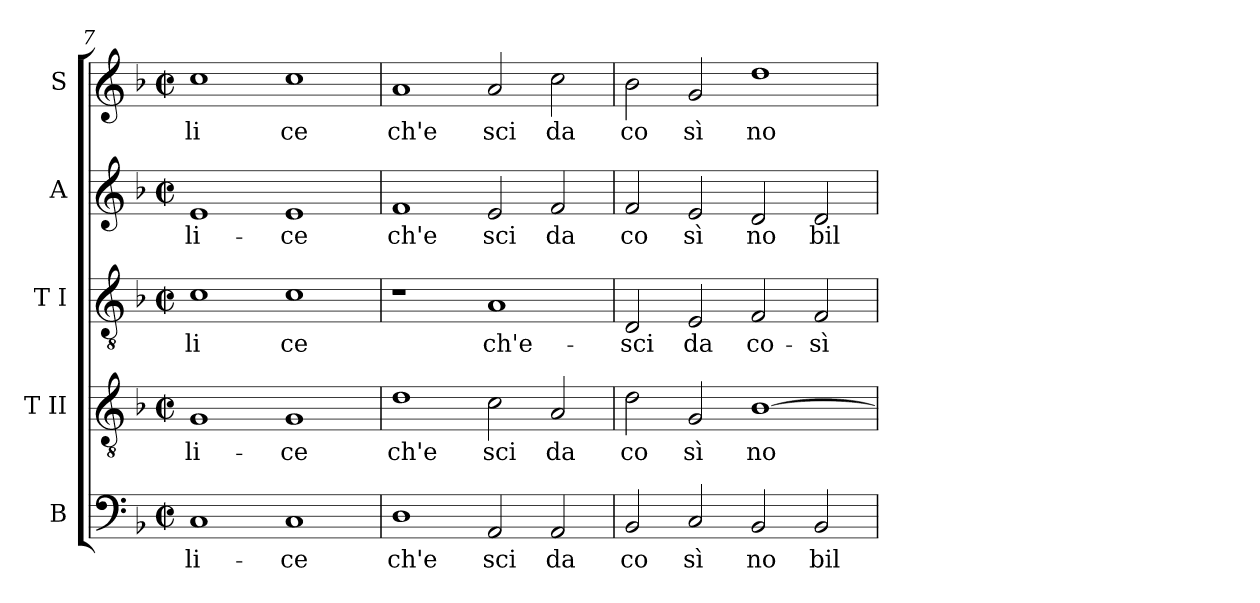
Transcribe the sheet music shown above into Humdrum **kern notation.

**kern	**text	**kern	**text	**kern	**text	**kern	**text	**kern	**text
*part5	*part5	*part4	*part4	*part3	*part3	*part2	*part2	*part1	*part1
*staff5	*staff5	*staff4	*staff4	*staff3	*staff3	*staff2	*staff2	*staff1	*staff1
*I"B	*	*I"T II	*	*I"T I	*	*I"A	*	*I"S	*
*clefF4	*	*clefGv2	*	*clefGv2	*	*clefG2	*	*clefG2	*
*k[b-]	*	*k[b-]	*	*k[b-]	*	*k[b-]	*	*k[b-]	*
*F:	*	*F:	*	*F:	*	*F:	*	*F:	*
*M2/2	*	*M2/2	*	*M2/2	*	*M2/2	*	*M2/2	*
*met(c|)	*	*met(c|)	*	*met(c|)	*	*met(c|)	*	*met(c|)	*
=7	=7	=7	=7	=7	=7	=7	=7	=7	=7
!	!LO:LY:b:cj	!	!LO:LY:b:cj	!	!LO:LY:b:cj	!	!LO:LY:b:cj	!	!LO:LY:b:cj
1C	-li-	1G	-li-	1c	li	1e	-li-	1cc	li
!	!LO:LY:b:cj	!	!LO:LY:b:cj	!	!LO:LY:b:cj	!	!LO:LY:b:cj	!	!LO:LY:b:cj
1C	-ce	1G	-ce	1c	ce	1e	-ce	1cc	ce
!!LO:LB:g=z
=8	=8	=8	=8	=8	=8	=8	=8	=8	=8
!	!LO:LY:b:cj	!	!LO:LY:b:cj	!	!	!	!LO:LY:b:cj	!	!LO:LY:b:cj
1D	ch'e	1d	ch'e	1r	.	1f	ch'e	1a	ch'e
!	!LO:LY:b:cj	!	!LO:LY:b:cj	!	!LO:LY:b:cj	!	!LO:LY:b:cj	!	!LO:LY:b:cj
2AA/	sci	2c\	sci	1A	ch'e-	2e/	sci	2a/	sci
!	!LO:LY:b:cj	!	!LO:LY:b:cj	!	!	!	!LO:LY:b:cj	!	!LO:LY:b:cj
2AA/	da	2A/	da	.	.	2f/	da	2cc\	da
=9	=9	=9	=9	=9	=9	=9	=9	=9	=9
!	!LO:LY:b:cj	!	!LO:LY:b:cj	!	!LO:LY:b:cj	!	!LO:LY:b:cj	!	!LO:LY:b:cj
2BB-/	co	2d\	co	2D/	-sci	2f/	co	2b-\	co
!	!LO:LY:b:cj	!	!LO:LY:b:cj	!	!LO:LY:b:cj	!	!LO:LY:b:cj	!	!LO:LY:b:cj
2C/	sì	2G/	sì	2E/	da	2e/	sì	2g/	sì
!	!LO:LY:b:cj	!	!LO:LY:b:cj	!	!LO:LY:b:cj	!	!LO:LY:b:cj	!	!LO:LY:b:cj
2BB-/	no	[>1B-	no	2F/	co-	2d/	no	1dd	no
!	!LO:LY:b:cj	!	!	!	!LO:LY:b:cj	!	!LO:LY:b:cj	!	!
2BB-/	bil	.	.	2F/	-sì	2d/	bil	.	.
=	=	=	=	=	=	=	=	=	=
*-	*-	*-	*-	*-	*-	*-	*-	*-	*-
